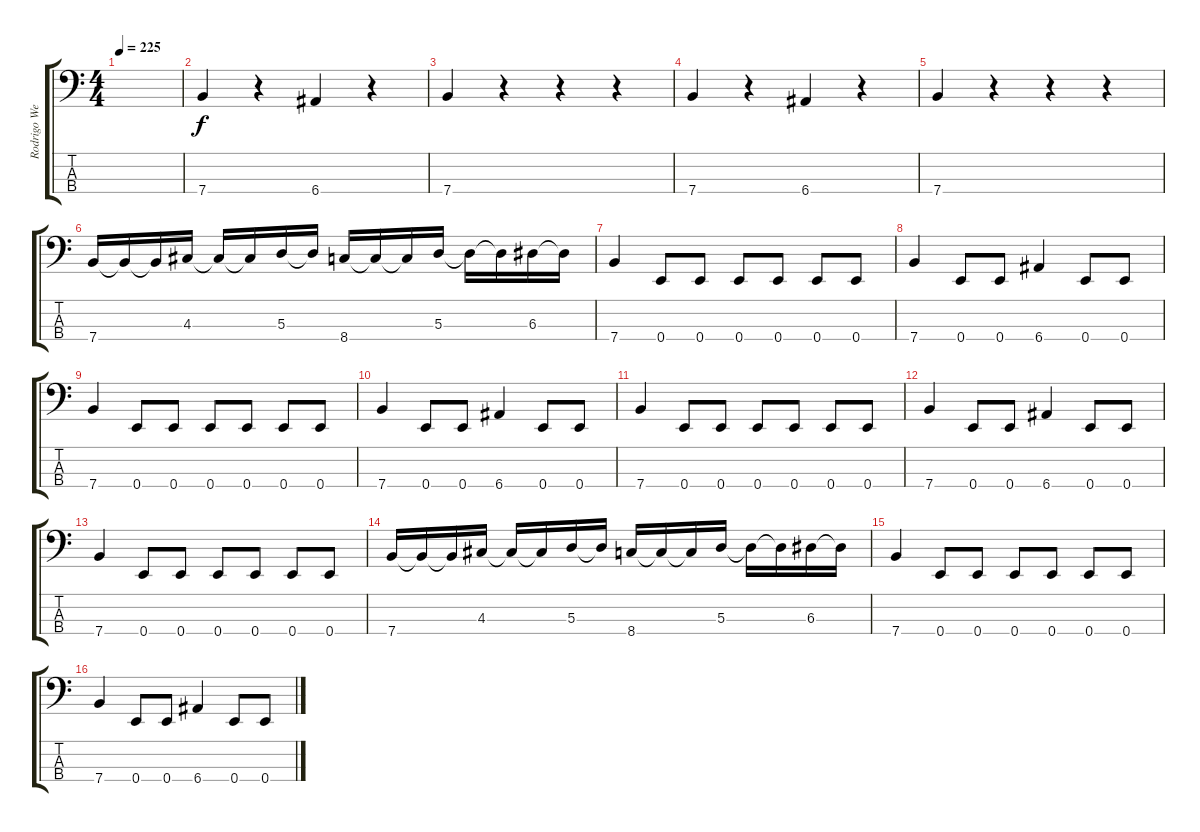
\track ("Rodrigo Westphal" "Rodrigo We") {instrument electricbassfinger}
\staff {score tabs}
\tuning (G2 D2 A1 E1) {hide}
\ts (4 4)
\tempo 225
\clef f4
\ks c
|
7.4.4 r.4 6.4.4 r.4 |
7.4.4 r.4 r.4 r.4 |
7.4.4 r.4 6.4.4 r.4 |
7.4.4 r.4 r.4 r.4 |
7.4.16 7.4{t}.16 7.4{t}.16 4.3.16 4.3{t}.16 4.3{t}.16 5.3.16 5.3{t}.16 8.4.16 8.4{t}.16 8.4{t}.16 5.3.16 5.3{t}.16 5.3{t}.16 6.3.16 6.3{t}.16 |
7.4.4 0.4.8 0.4.8 0.4.8 0.4.8 0.4.8 0.4.8 |
7.4.4 0.4.8 0.4.8 6.4.4 0.4.8 0.4.8 |
7.4.4 0.4.8 0.4.8 0.4.8 0.4.8 0.4.8 0.4.8 |
7.4.4 0.4.8 0.4.8 6.4.4 0.4.8 0.4.8 |
7.4.4 0.4.8 0.4.8 0.4.8 0.4.8 0.4.8 0.4.8 |
7.4.4 0.4.8 0.4.8 6.4.4 0.4.8 0.4.8 |
7.4.4 0.4.8 0.4.8 0.4.8 0.4.8 0.4.8 0.4.8 |
7.4.16 7.4{t}.16 7.4{t}.16 4.3.16 4.3{t}.16 4.3{t}.16 5.3.16 5.3{t}.16 8.4.16 8.4{t}.16 8.4{t}.16 5.3.16 5.3{t}.16 5.3{t}.16 6.3.16 6.3{t}.16 |
7.4.4 0.4.8 0.4.8 0.4.8 0.4.8 0.4.8 0.4.8 |
7.4.4 0.4.8 0.4.8 6.4.4 0.4.8 0.4.8
